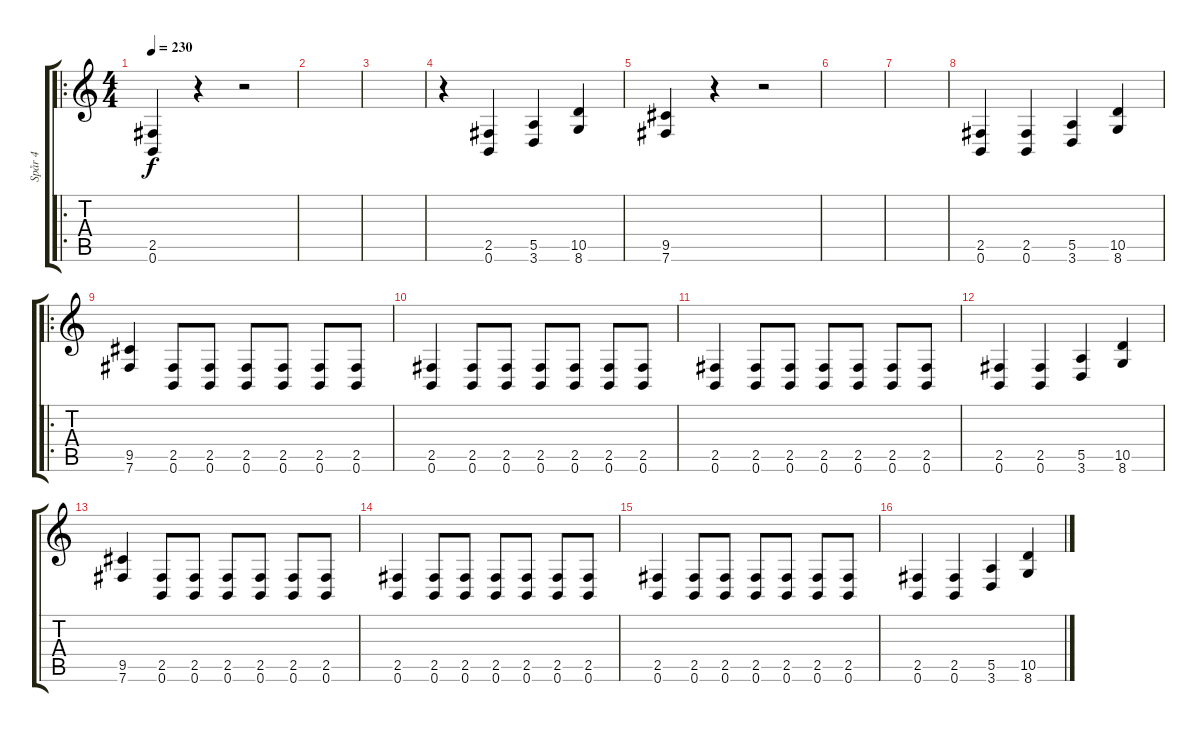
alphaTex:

\track ("Spår 4" "Spår 4") {instrument distortionguitar}
\staff {score tabs}
\tuning (B3 Gb3 D3 A2 E2 B1) {hide}
\ro
\ts (4 4)
\tempo 230
\clef g2
\ks c
(2.5 0.6).4{dy f instrument distortionguitar} r.4 r.2 |
|
|
r.4 (2.5 0.6).4 (5.5 3.6).4 (10.5 8.6).4 |
(9.5 7.6).4 r.4 r.2 |
|
|
(2.5 0.6).4 (2.5 0.6).4 (5.5 3.6).4 (10.5 8.6).4 |
\ro
(9.5 7.6).4 (2.5 0.6).8 (2.5 0.6).8 (2.5 0.6).8 (2.5 0.6).8 (2.5 0.6).8 (2.5 0.6).8 |
(2.5 0.6).4 (2.5 0.6).8 (2.5 0.6).8 (2.5 0.6).8 (2.5 0.6).8 (2.5 0.6).8 (2.5 0.6).8 |
(2.5 0.6).4 (2.5 0.6).8 (2.5 0.6).8 (2.5 0.6).8 (2.5 0.6).8 (2.5 0.6).8 (2.5 0.6).8 |
(2.5 0.6).4 (2.5 0.6).4 (5.5 3.6).4 (10.5 8.6).4 |
(9.5 7.6).4 (2.5 0.6).8 (2.5 0.6).8 (2.5 0.6).8 (2.5 0.6).8 (2.5 0.6).8 (2.5 0.6).8 |
(2.5 0.6).4 (2.5 0.6).8 (2.5 0.6).8 (2.5 0.6).8 (2.5 0.6).8 (2.5 0.6).8 (2.5 0.6).8 |
(2.5 0.6).4 (2.5 0.6).8 (2.5 0.6).8 (2.5 0.6).8 (2.5 0.6).8 (2.5 0.6).8 (2.5 0.6).8 |
(2.5 0.6).4 (2.5 0.6).4 (5.5 3.6).4 (10.5 8.6).4
